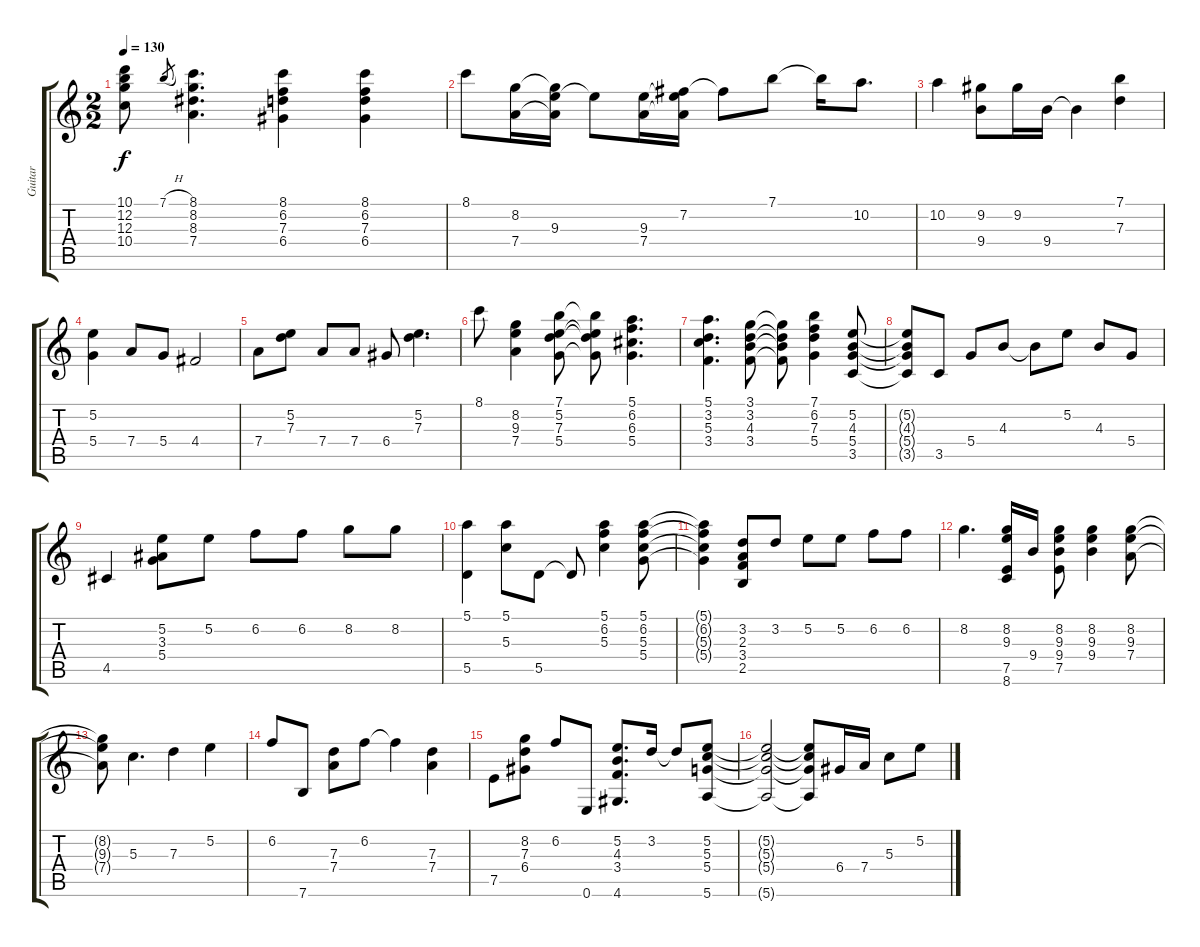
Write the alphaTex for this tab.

\track ("Guitar" "Guitar") {instrument acousticguitarsteel}
\staff {score tabs}
\tuning (E4 B3 G3 D3 A2 E2) {hide}
\ts (2 2)
\tempo 130
\clef g2
\ks c
(10.1{t} 12.2{t} 12.3{t} 10.4{t}).8{dy f} 7.1{h}.8{gr} (8.1 8.2 8.3 7.4).4{d} (8.1 6.2 7.3 6.4).4 (8.1 6.2 7.3 6.4).4 |
8.1.8 (8.2 7.4).16 (8.2{t} 9.3 7.4{t}).16 9.3{t}.8 (9.3 7.4).16 (7.2 9.3{t} 7.4{t}).16 7.2{t}.8 7.1.8 7.1{t}.16 10.2.8{d} |
10.2.4 (9.2 9.4).8 9.2.16 9.4.16 9.4{t}.4 (7.1 7.3).4 |
(5.2 5.4).4 7.4.8 5.4.8 4.4.2 |
7.4.8 (5.2 7.3).8 7.4.8 7.4.8 6.4.8 (5.2 7.3).4{d} |
8.1.8 (8.2 9.3 7.4).4 (7.1 5.2 7.3 5.4).8 (7.1{t} 5.2{t} 7.3{t} 5.4{t}).8 (5.1 6.2 6.3 5.4).4{d} |
(5.1 3.2 5.3 3.4).4{d} (3.1 3.2 4.3 3.4).8 (3.1{t} 3.2{t} 4.3{t} 3.4{t}).8 (7.1 6.2 7.3 5.4).4 (5.2 4.3 5.4 3.5).8 |
(5.2{t} 4.3{t} 5.4{t} 3.5{t}).8 3.5.8 5.4.8 4.3.8 4.3{t}.8 5.2.8 4.3.8 5.4.8 |
4.5.4 (5.2 3.3 5.4).8 5.2.8 6.2.8 6.2.8 8.2.8 8.2.8 |
(5.1 5.5).4 (5.1 5.3).8 5.5.8 5.5{t}.8 (5.1 6.2 5.3).4 (5.1 6.2 5.3 5.4).8 |
(5.1{t} 6.2{t} 5.3{t} 5.4{t}).4 (3.2 2.3 3.4 2.5).8 3.2.8 5.2.8 5.2.8 6.2.8 6.2.8 |
8.2.4{d} (8.2 9.3 7.5 8.6).16 9.4.16 (8.2 9.3 9.4 7.5).8 (8.2 9.3 9.4).4 (8.2 9.3 7.4).8 |
(8.2{t} 9.3{t} 7.4{t}).8 5.3.4{d} 7.3.4 5.2.4 |
6.2.8 7.6.8 (7.3 7.4).8 6.2.8 6.2{t}.4 (7.3 7.4).4 |
7.5.8 (8.2 7.3 6.4).8 6.2.8 0.6.8 (5.2 4.3 3.4 4.6).8{d} 3.2.16 3.2{t}.8 (5.2 5.3 5.4 5.6).8 |
(5.2{t} 5.3{t} 5.4{t} 5.6{t}).2 (5.2{t} 5.3{t} 5.4{t} 5.6{t}).8 6.4.16 7.4.16 5.3.8 5.2.8
